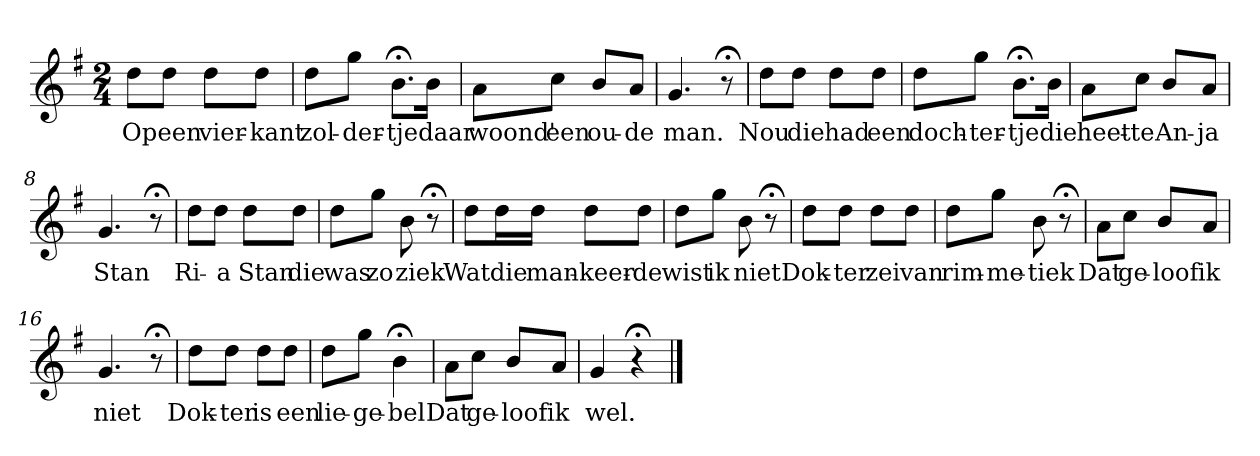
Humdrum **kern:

**kern	**text
*part1	*part1
*staff1	*staff1
*k[f#]	*
*G:	*
*M2/4	*
*MM120	*
=1	=1
8ddL	Op
8ddJ	een
8ddL	vier-
8ddJ	-kant
=2	=2
8ddL	zol-
8ggJ	-der-
8.b;<L	-tje
16bJk	daar
=3	=3
8aL	woond'
8ccJ	een
8bL	ou-
8aJ	-de
=4	=4
4.g	man.
8r;<	.
=5	=5
8ddL	Nou
8ddJ	die
8ddL	had
8ddJ	een
=6	=6
8ddL	doch-
8ggJ	-ter-
8.b;<L	-tje
16bJk	die
=7	=7
8aL	heet-
8ccJ	-te
8bL	An-
8aJ	-ja
=8	=8
4.g	Stan
8r;<	.
=9	=9
8ddL	Ri-
8ddJ	-a
8ddL	Stan
8ddJ	die
=10	=10
8ddL	was
8ggJ	zo
8b	ziek
8r;<	.
=11	=11
8ddL	Wat
16ddL	die
16ddJJ	man-
8ddL	-keer-
8ddJ	-de
=12	=12
8ddL	wist
8ggJ	ik
8b	niet
8r;<	.
=13	=13
8ddL	Dok-
8ddJ	-ter
8ddL	zei
8ddJ	van
=14	=14
8ddL	rim-
8ggJ	-me-
8b	-tiek
8r;<	.
=15	=15
8aL	Dat
8ccJ	ge-
8bL	-loof
8aJ	ik
=16	=16
4.g	niet
8r;<	.
=17	=17
8ddL	Dok-
8ddJ	-ter
8ddL	is
8ddJ	een
=18	=18
8ddL	lie-
8ggJ	-ge-
4b;<	-bel
=19	=19
8aL	Dat
8ccJ	ge-
8bL	-loof
8aJ	ik
=20	=20
4g	wel.
4r;<	.
==	==
*-	*-
